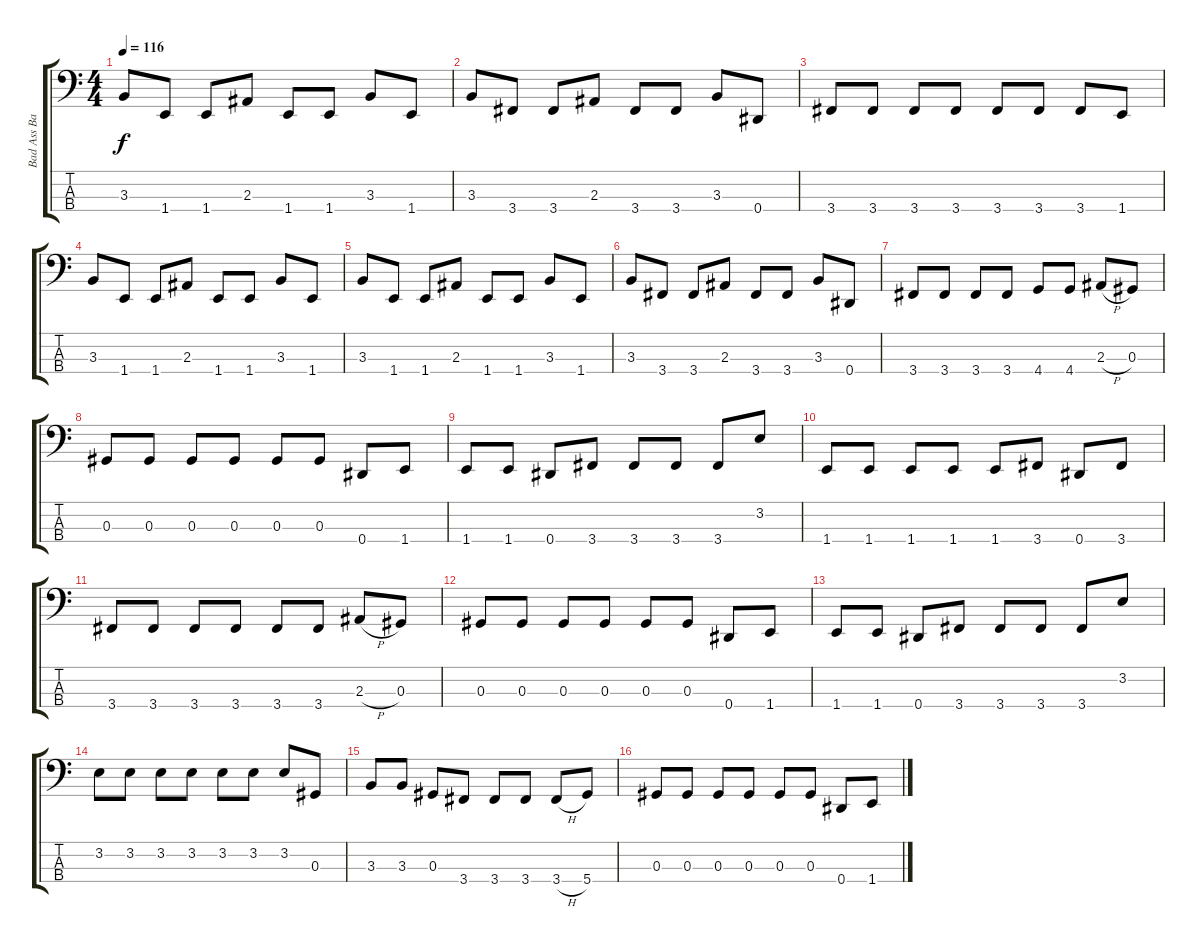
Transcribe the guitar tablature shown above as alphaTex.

\track ("Bad Ass Bass" "Bad Ass Ba") {instrument fretlessbass}
\staff {score tabs}
\tuning (Gb2 Db2 Ab1 Eb1) {hide}
\ts (4 4)
\tempo 116
\clef f4
\ks c
3.3.8{dy f} 1.4.8 1.4.8 2.3.8 1.4.8 1.4.8 3.3.8 1.4.8 |
3.3.8 3.4.8 3.4.8 2.3.8 3.4.8 3.4.8 3.3.8 0.4.8 |
3.4.8 3.4.8 3.4.8 3.4.8 3.4.8 3.4.8 3.4.8 1.4.8 |
3.3.8 1.4.8 1.4.8 2.3.8 1.4.8 1.4.8 3.3.8 1.4.8 |
3.3.8 1.4.8 1.4.8 2.3.8 1.4.8 1.4.8 3.3.8 1.4.8 |
3.3.8 3.4.8 3.4.8 2.3.8 3.4.8 3.4.8 3.3.8 0.4.8 |
3.4.8 3.4.8 3.4.8 3.4.8 4.4.8 4.4.8 2.3{h}.8 0.3.8 |
0.3.8 0.3.8 0.3.8 0.3.8 0.3.8 0.3.8 0.4.8 1.4.8 |
1.4.8 1.4.8 0.4.8 3.4.8 3.4.8 3.4.8 3.4.8 3.2.8 |
1.4.8 1.4.8 1.4.8 1.4.8 1.4.8 3.4.8 0.4.8 3.4.8 |
3.4.8 3.4.8 3.4.8 3.4.8 3.4.8 3.4.8 2.3{h}.8 0.3.8 |
0.3.8 0.3.8 0.3.8 0.3.8 0.3.8 0.3.8 0.4.8 1.4.8 |
1.4.8 1.4.8 0.4.8 3.4.8 3.4.8 3.4.8 3.4.8 3.2.8 |
3.2.8 3.2.8 3.2.8 3.2.8 3.2.8 3.2.8 3.2.8 0.3.8 |
3.3.8 3.3.8 0.3.8 3.4.8 3.4.8 3.4.8 3.4{h}.8 5.4.8 |
0.3.8 0.3.8 0.3.8 0.3.8 0.3.8 0.3.8 0.4.8 1.4.8
